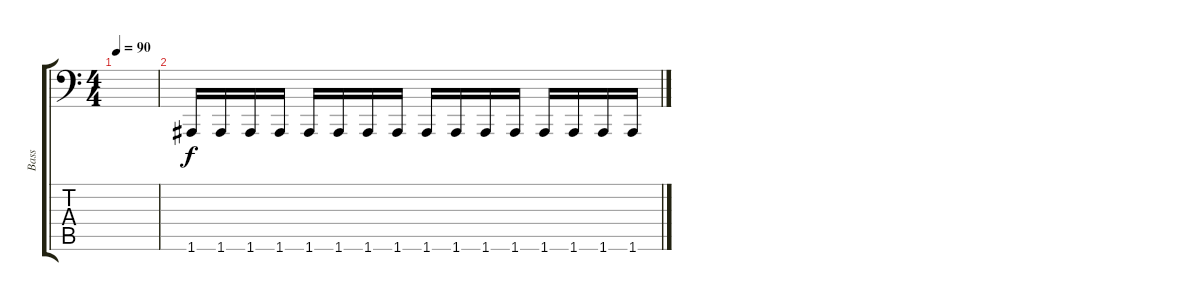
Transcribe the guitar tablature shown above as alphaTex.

\track ("Bass" "Bass") {instrument electricbasspick}
\staff {score tabs}
\tuning (C3 G2 D2 A1 E1 A0) {hide}
\ts (4 4)
\tempo 90
\clef f4
\ks c
|
1.6.16 1.6.16 1.6.16 1.6.16 1.6.16 1.6.16 1.6.16 1.6.16 1.6.16 1.6.16 1.6.16 1.6.16 1.6.16 1.6.16 1.6.16 1.6.16
